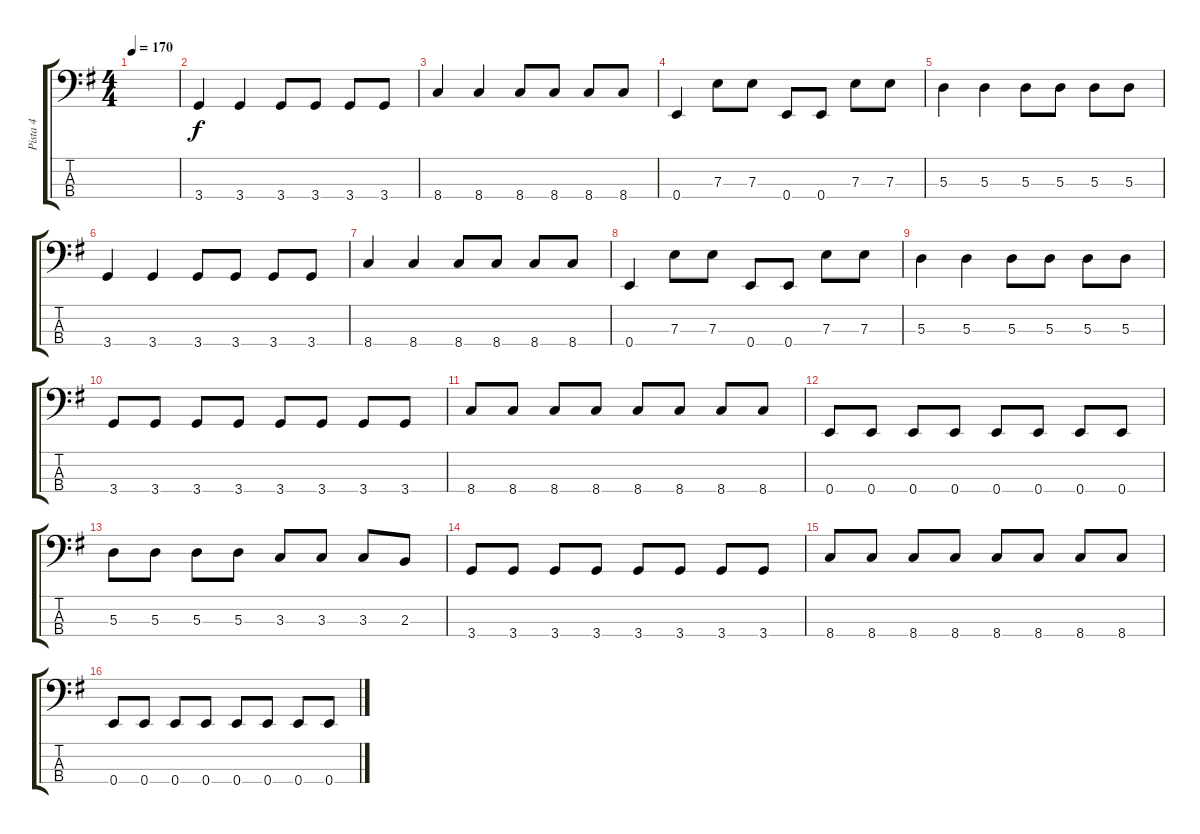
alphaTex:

\track ("Pista 4" "Pista 4") {instrument electricbasspick}
\staff {score tabs}
\tuning (G2 D2 A1 E1) {hide}
\ts (4 4)
\tempo 170
\clef f4
\ks g
|
3.4.4 3.4.4 3.4.8 3.4.8 3.4.8 3.4.8 |
8.4.4 8.4.4 8.4.8 8.4.8 8.4.8 8.4.8 |
0.4.4 7.3.8 7.3.8 0.4.8 0.4.8 7.3.8 7.3.8 |
5.3.4 5.3.4 5.3.8 5.3.8 5.3.8 5.3.8 |
3.4.4 3.4.4 3.4.8 3.4.8 3.4.8 3.4.8 |
8.4.4 8.4.4 8.4.8 8.4.8 8.4.8 8.4.8 |
0.4.4 7.3.8 7.3.8 0.4.8 0.4.8 7.3.8 7.3.8 |
5.3.4 5.3.4 5.3.8 5.3.8 5.3.8 5.3.8 |
3.4.8 3.4.8 3.4.8 3.4.8 3.4.8 3.4.8 3.4.8 3.4.8 |
8.4.8 8.4.8 8.4.8 8.4.8 8.4.8 8.4.8 8.4.8 8.4.8 |
0.4.8 0.4.8 0.4.8 0.4.8 0.4.8 0.4.8 0.4.8 0.4.8 |
5.3.8 5.3.8 5.3.8 5.3.8 3.3.8 3.3.8 3.3.8 2.3.8 |
3.4.8 3.4.8 3.4.8 3.4.8 3.4.8 3.4.8 3.4.8 3.4.8 |
8.4.8 8.4.8 8.4.8 8.4.8 8.4.8 8.4.8 8.4.8 8.4.8 |
0.4.8 0.4.8 0.4.8 0.4.8 0.4.8 0.4.8 0.4.8 0.4.8
